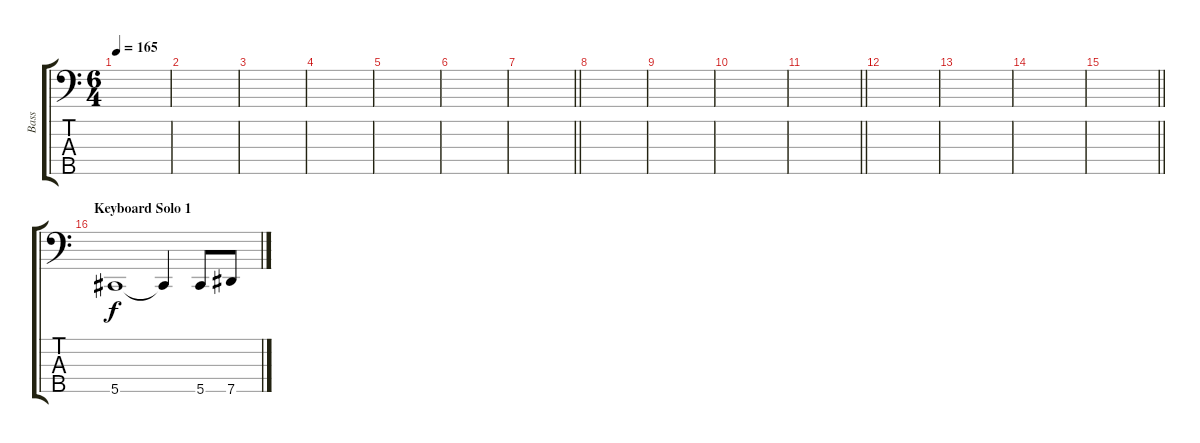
\track ("Bass" "Bass") {instrument slapbass2}
\staff {score tabs}
\tuning (E2 B1 Gb1 Db1 Ab0) {hide}
\ts (6 4)
\tempo 165
\clef f4
\ks c
|
|
|
|
|
|
\barLineRight lightlight
|
|
|
|
\barLineRight lightlight
|
|
|
|
\barLineRight lightlight
|
\section ("" "Keyboard Solo 1")
5.5.1 5.5{t}.4 5.5.8 7.5.8
